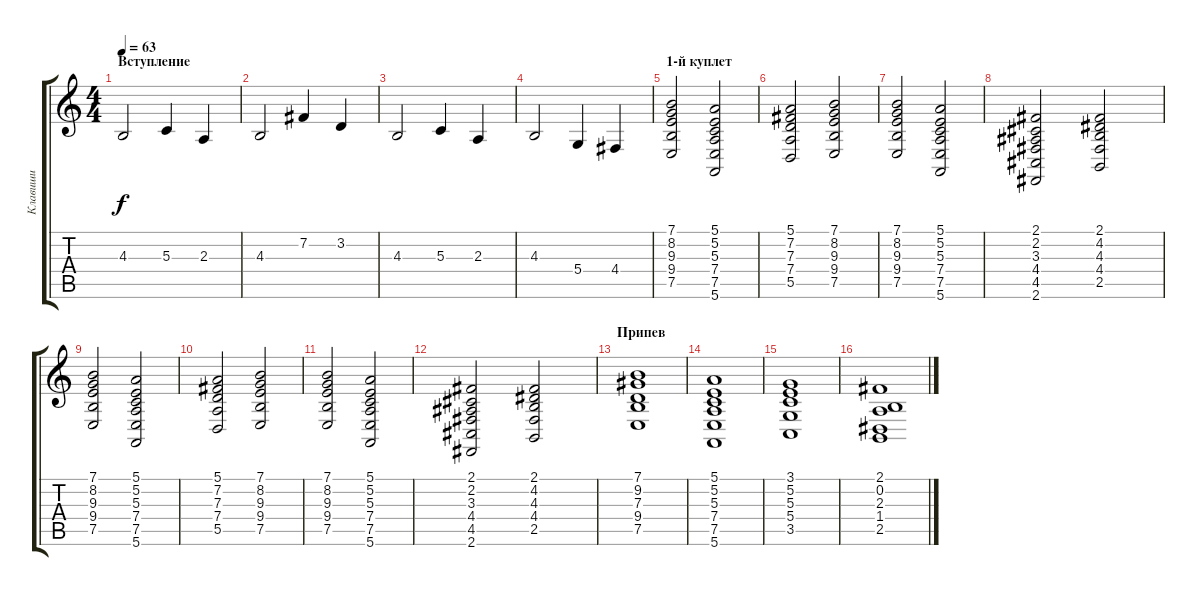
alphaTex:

\track ("Клавиши" "Клавиши") {instrument synthstrings1}
\staff {score tabs}
\tuning (E4 B3 G3 D3 A2 E2) {hide}
\ts (4 4)
\section ("" "Вступление")
\tempo 63
\clef g2
\ks c
4.3.2{dy f volume 14 instrument viola} 5.3.4 2.3.4 |
4.3.2 7.2.4 3.2.4 |
4.3.2 5.3.4 2.3.4 |
4.3.2 5.4.4 4.4.4 |
\section ("" "1-й куплет")
(7.1 8.2 9.3 9.4 7.5).2{volume 8 instrument synthstrings1} (5.1 5.2 5.3 7.4 7.5 5.6).2 |
(5.1 7.2 7.3 7.4 5.5).2 (7.1 8.2 9.3 9.4 7.5).2 |
(7.1 8.2 9.3 9.4 7.5).2 (5.1 5.2 5.3 7.4 7.5 5.6).2 |
(2.1 2.2 3.3 4.4 4.5 2.6).2 (2.1 4.2 4.3 4.4 2.5).2 |
(7.1 8.2 9.3 9.4 7.5).2 (5.1 5.2 5.3 7.4 7.5 5.6).2 |
(5.1 7.2 7.3 7.4 5.5).2 (7.1 8.2 9.3 9.4 7.5).2 |
(7.1 8.2 9.3 9.4 7.5).2 (5.1 5.2 5.3 7.4 7.5 5.6).2 |
(2.1 2.2 3.3 4.4 4.5 2.6).2 (2.1 4.2 4.3 4.4 2.5).2 |
\section ("" "Припев")
(7.1 9.2 7.3 9.4 7.5).1 |
(5.1 5.2 5.3 7.4 7.5 5.6).1 |
(3.1 5.2 5.3 5.4 3.5).1 |
(2.1 0.2 2.3 1.4 2.5).1
